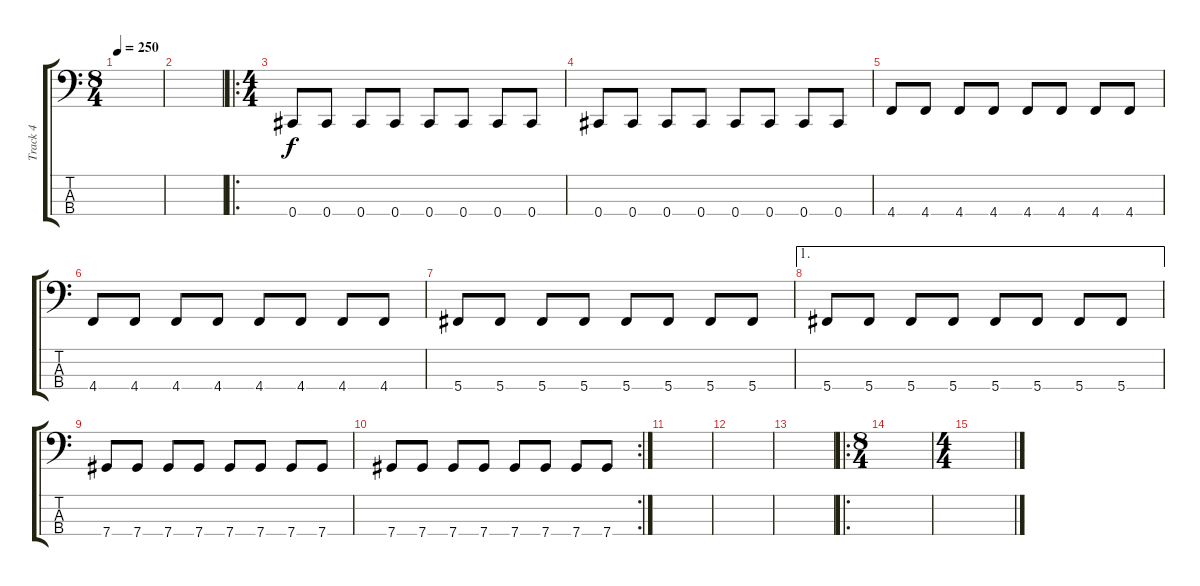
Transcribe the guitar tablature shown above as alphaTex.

\track ("Track 4" "Track 4") {instrument electricbassfinger}
\staff {score tabs}
\tuning (Gb2 Db2 Ab1 Db1) {hide}
\ts (8 4)
\tempo 250
\clef f4
\ks c
|
|
\ro
\ts (4 4)
0.4.8 0.4.8 0.4.8 0.4.8 0.4.8 0.4.8 0.4.8 0.4.8 |
0.4.8 0.4.8 0.4.8 0.4.8 0.4.8 0.4.8 0.4.8 0.4.8 |
4.4.8 4.4.8 4.4.8 4.4.8 4.4.8 4.4.8 4.4.8 4.4.8 |
4.4.8 4.4.8 4.4.8 4.4.8 4.4.8 4.4.8 4.4.8 4.4.8 |
5.4.8 5.4.8 5.4.8 5.4.8 5.4.8 5.4.8 5.4.8 5.4.8 |
\ae 1
5.4.8 5.4.8 5.4.8 5.4.8 5.4.8 5.4.8 5.4.8 5.4.8 |
7.4.8 7.4.8 7.4.8 7.4.8 7.4.8 7.4.8 7.4.8 7.4.8 |
\rc 2
7.4.8 7.4.8 7.4.8 7.4.8 7.4.8 7.4.8 7.4.8 7.4.8 |
|
|
|
\ro
\ts (8 4)
|
\ts (4 4)
